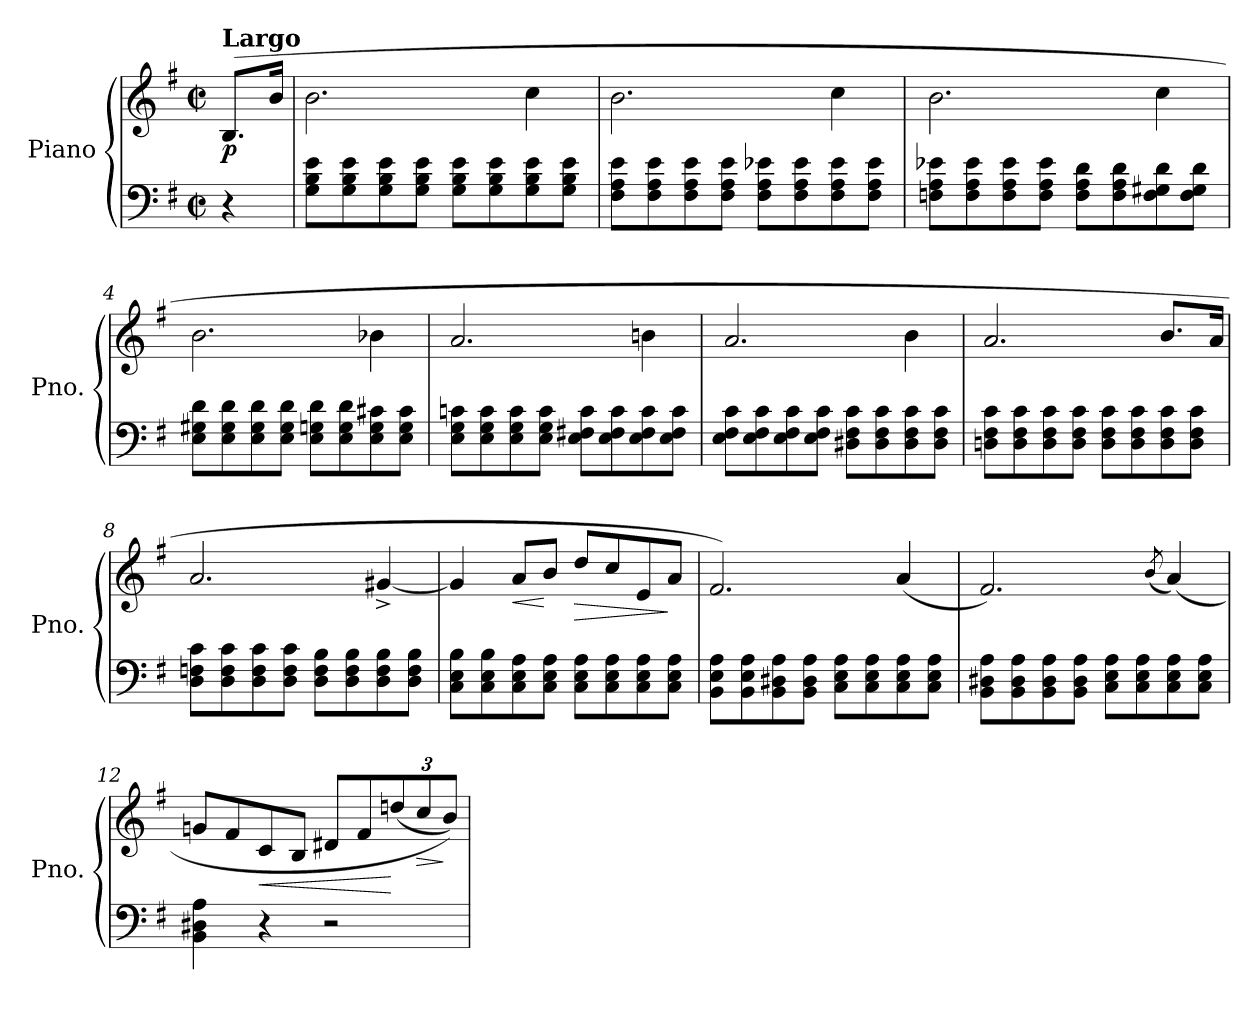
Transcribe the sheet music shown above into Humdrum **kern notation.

**kern	**kern	**dynam
*part1	*part1	*part1
*staff2	*staff1	*staff1/2
*I"Piano	*	*
*I'Pno.	*	*
*clefF4	*clefG2	*
*k[f#]	*k[f#]	*
*M4/4	*M4/4	*
*met(c|)	*met(c|)	*
=	=	=
!	!LO:TX:a:B:t=Largo	!
!	!	!LO:DY:b
4r	(8.B/L	p
.	16b/Jk	.
=1	=1	=1
!	!	!LO:DY:b
8G\ 8B\ 8e\L	2.b\	other-dynamics
8G\ 8B\ 8e\	.	.
8G\ 8B\ 8e\	.	.
8G\ 8B\ 8e\J	.	.
8G\ 8B\ 8e\L	.	.
8G\ 8B\ 8e\	.	.
8G\ 8B\ 8e\	4cc\	.
8G\ 8B\ 8e\J	.	.
=2	=2	=2
8F#\ 8A\ 8e\L	2.b\	.
8F#\ 8A\ 8e\	.	.
8F#\ 8A\ 8e\	.	.
8F#\ 8A\ 8e\J	.	.
8F#\ 8A\ 8e-X\L	.	.
8F#\ 8A\ 8e-\	.	.
8F#\ 8A\ 8e-\	4cc\	.
8F#\ 8A\ 8e-\J	.	.
=3	=3	=3
8Fn\ 8A\ 8e-X\L	2.b\	.
8F\ 8A\ 8e-\	.	.
8F\ 8A\ 8e-\	.	.
8F\ 8A\ 8e-\J	.	.
8F\ 8A\ 8d\L	.	.
8F\ 8A\ 8d\	.	.
8F\ 8G#X\ 8d\	4cc\	.
8F\ 8G#\ 8d\J	.	.
!!LO:LB:g=z
=4	=4	=4
8E\ 8G#X\ 8d\L	2.b\	.
8E\ 8G#\ 8d\	.	.
8E\ 8G#\ 8d\	.	.
8E\ 8G#\ 8d\J	.	.
8E\ 8Gn\ 8d\L	.	.
8E\ 8G\ 8d\	.	.
8E\ 8G\ 8c#X\	4b-X\	.
8E\ 8G\ 8c#\J	.	.
=5	=5	=5
8E\ 8G\ 8cn\L	2.a/	.
8E\ 8G\ 8c\	.	.
8E\ 8G\ 8c\	.	.
8E\ 8G\ 8c\J	.	.
8E\ 8F#X\ 8c\L	.	.
8E\ 8F#\ 8c\	.	.
8E\ 8F#\ 8c\	4bn\	.
8E\ 8F#\ 8c\J	.	.
=6	=6	=6
8E\ 8F#\ 8c\L	2.a/	.
8E\ 8F#\ 8c\	.	.
8E\ 8F#\ 8c\	.	.
8E\ 8F#\ 8c\J	.	.
8D#X\ 8F#\ 8c\L	.	.
8D#\ 8F#\ 8c\	.	.
8D#\ 8F#\ 8c\	4b\	.
8D#\ 8F#\ 8c\J	.	.
!!LO:LB:g=z
=7	=7	=7
8Dn\ 8F#\ 8c\L	2.a/	.
8D\ 8F#\ 8c\	.	.
8D\ 8F#\ 8c\	.	.
8D\ 8F#\ 8c\J	.	.
8D\ 8F#\ 8c\L	.	.
8D\ 8F#\ 8c\	.	.
8D\ 8F#\ 8c\	8.b/L	.
8D\ 8F#\ 8c\J	.	.
.	16a/Jk	.
=8	=8	=8
8D\ 8Fn\ 8c\L	2.a/	.
8D\ 8F\ 8c\	.	.
8D\ 8F\ 8c\	.	.
8D\ 8F\ 8c\J	.	.
8D\ 8F\ 8B\L	.	.
8D\ 8F\ 8B\	.	.
8D\ 8F\ 8B\	[4g#X^/	.
8D\ 8F\ 8B\J	.	.
=9	=9	=9
8C\ 8E\ 8B\L	4g#/]	.
8C\ 8E\ 8B\	.	.
!	!	!LO:HP:b
8C\ 8E\ 8A\	8a/L	<
8C\ 8E\ 8A\J	8b/J	[
!	!	!LO:HP:b
8C\ 8E\ 8A\L	8dd/L	>
8C\ 8E\ 8A\	8cc/	.
8C\ 8E\ 8A\	8e/	.
8C\ 8E\ 8A\J	8a/J	]
=10	=10	=10
8BB\ 8E\ 8A\L	2.f#/)	.
8BB\ 8E\ 8A\	.	.
8BB\ 8D#X\ 8A\	.	.
8BB\ 8D#\ 8A\J	.	.
8C\ 8E\ 8A\L	.	.
8C\ 8E\ 8A\	.	.
8C\ 8E\ 8A\	(4a/	.
8C\ 8E\ 8A\J	.	.
!!LO:LB:g=z
=11	=11	=11
8BB\ 8D#X\ 8A\L	2.f#/)	.
8BB\ 8D#\ 8A\	.	.
8BB\ 8D#\ 8A\	.	.
8BB\ 8D#\ 8A\J	.	.
8C\ 8E\ 8A\L	.	.
8C\ 8E\ 8A\	.	.
.	(8qb/	.
8C\ 8E\ 8A\	(4a/)	.
8C\ 8E\ 8A\J	.	.
=12	=12	=12
4BB\ 4D#X\ 4A\	8gn/L	.
.	8f#/	.
!	!	!LO:HP:b
4r	8c/	<
.	8B/J	.
2r	8d#X/L	.
.	8f#/	.
*	*Xbrackettup	*
.	(12ddn/	[
!	!	!LO:HP:b
.	12cc/	>
.	12b/J))	]
=	=	=
*-	*-	*-
